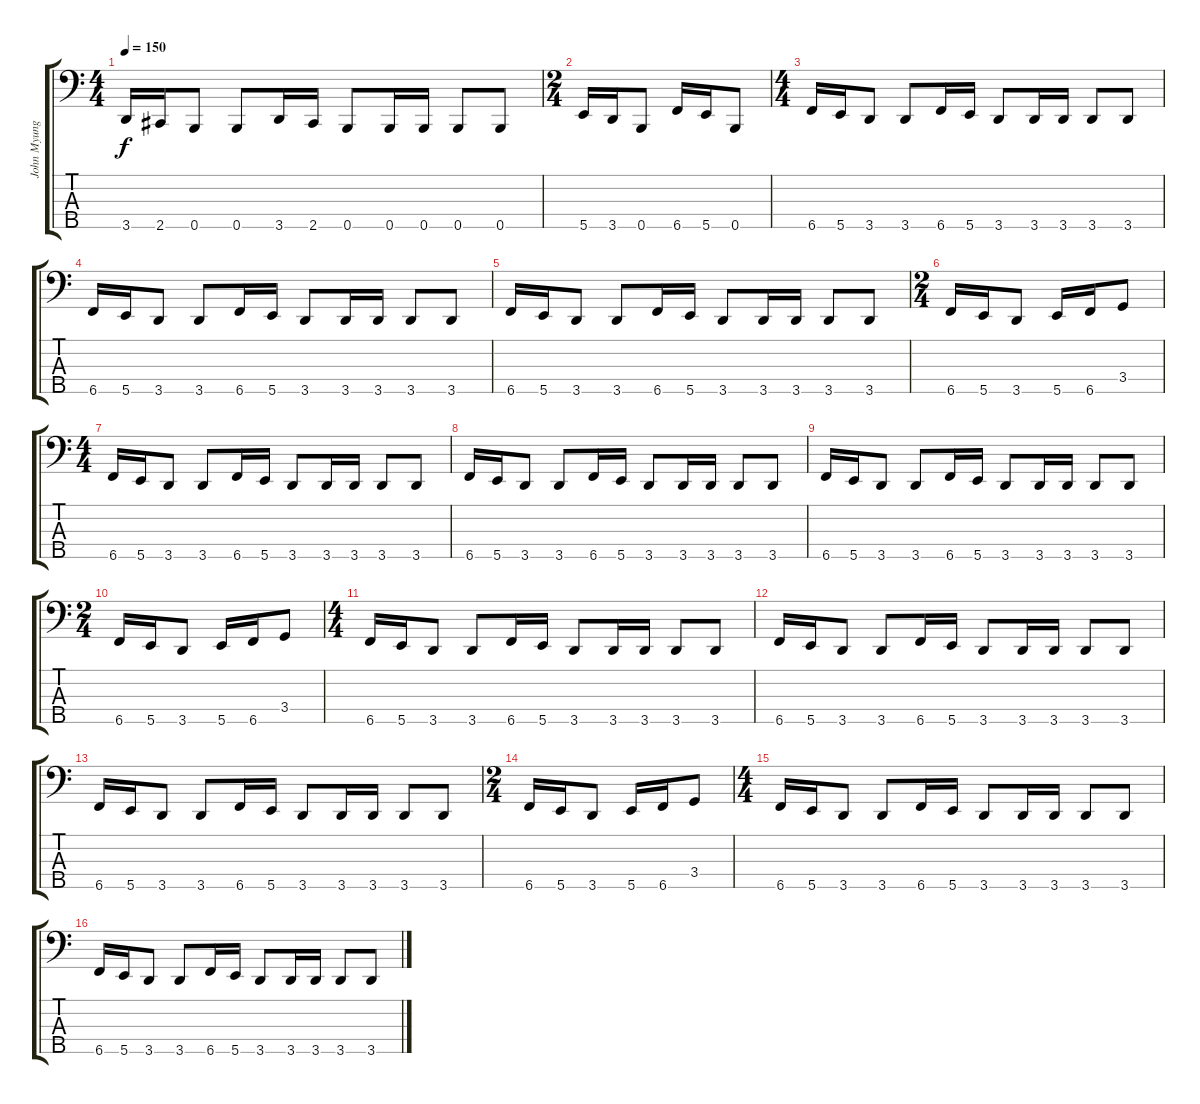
\track ("John Myung" "John Myung") {instrument electricbassfinger}
\staff {score tabs}
\tuning (G2 D2 A1 E1 B0) {hide}
\ts (4 4)
\tempo 150
\clef f4
\ks c
3.5.16{dy f} 2.5.16 0.5.8 0.5.8 3.5.16 2.5.16 0.5.8 0.5.16 0.5.16 0.5.8 0.5.8 |
\ts (2 4)
5.5.16 3.5.16 0.5.8 6.5.16 5.5.16 0.5.8 |
\ts (4 4)
6.5.16 5.5.16 3.5.8 3.5.8 6.5.16 5.5.16 3.5.8 3.5.16 3.5.16 3.5.8 3.5.8 |
6.5.16 5.5.16 3.5.8 3.5.8 6.5.16 5.5.16 3.5.8 3.5.16 3.5.16 3.5.8 3.5.8 |
6.5.16 5.5.16 3.5.8 3.5.8 6.5.16 5.5.16 3.5.8 3.5.16 3.5.16 3.5.8 3.5.8 |
\ts (2 4)
6.5.16 5.5.16 3.5.8 5.5.16 6.5.16 3.4.8 |
\ts (4 4)
6.5.16 5.5.16 3.5.8 3.5.8 6.5.16 5.5.16 3.5.8 3.5.16 3.5.16 3.5.8 3.5.8 |
6.5.16 5.5.16 3.5.8 3.5.8 6.5.16 5.5.16 3.5.8 3.5.16 3.5.16 3.5.8 3.5.8 |
6.5.16 5.5.16 3.5.8 3.5.8 6.5.16 5.5.16 3.5.8 3.5.16 3.5.16 3.5.8 3.5.8 |
\ts (2 4)
6.5.16 5.5.16 3.5.8 5.5.16 6.5.16 3.4.8 |
\ts (4 4)
6.5.16 5.5.16 3.5.8 3.5.8 6.5.16 5.5.16 3.5.8 3.5.16 3.5.16 3.5.8 3.5.8 |
6.5.16 5.5.16 3.5.8 3.5.8 6.5.16 5.5.16 3.5.8 3.5.16 3.5.16 3.5.8 3.5.8 |
6.5.16 5.5.16 3.5.8 3.5.8 6.5.16 5.5.16 3.5.8 3.5.16 3.5.16 3.5.8 3.5.8 |
\ts (2 4)
6.5.16 5.5.16 3.5.8 5.5.16 6.5.16 3.4.8 |
\ts (4 4)
6.5.16 5.5.16 3.5.8 3.5.8 6.5.16 5.5.16 3.5.8 3.5.16 3.5.16 3.5.8 3.5.8 |
6.5.16 5.5.16 3.5.8 3.5.8 6.5.16 5.5.16 3.5.8 3.5.16 3.5.16 3.5.8 3.5.8
